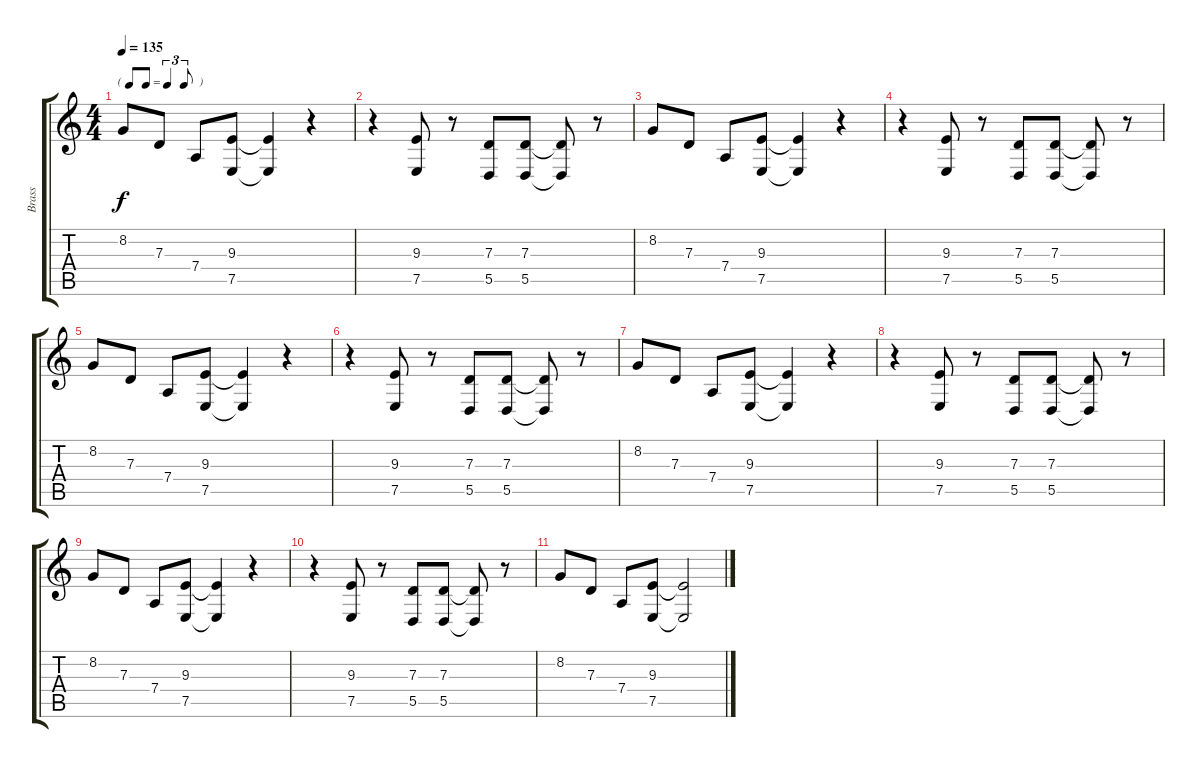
\track ("Brass" "Brass") {instrument synthbrass1}
\staff {score tabs}
\tuning (E4 B3 G3 D3 A2 E2) {hide}
\ts (4 4)
\tf triplet8th
\tempo 135
\clef g2
\ks c
8.2.8{dy f} 7.3.8 7.4.8 (9.3 7.5).8 (9.3{t} 7.5{t}).4 r.4 |
r.4 (9.3 7.5).8 r.8 (7.3 5.5).8 (7.3 5.5).8 (7.3{t} 5.5{t}).8 r.8 |
8.2.8 7.3.8 7.4.8 (9.3 7.5).8 (9.3{t} 7.5{t}).4 r.4 |
r.4 (9.3 7.5).8 r.8 (7.3 5.5).8 (7.3 5.5).8 (7.3{t} 5.5{t}).8 r.8 |
8.2.8 7.3.8 7.4.8 (9.3 7.5).8 (9.3{t} 7.5{t}).4 r.4 |
r.4 (9.3 7.5).8 r.8 (7.3 5.5).8 (7.3 5.5).8 (7.3{t} 5.5{t}).8 r.8 |
8.2.8 7.3.8 7.4.8 (9.3 7.5).8 (9.3{t} 7.5{t}).4 r.4 |
r.4 (9.3 7.5).8 r.8 (7.3 5.5).8 (7.3 5.5).8 (7.3{t} 5.5{t}).8 r.8 |
8.2.8 7.3.8 7.4.8 (9.3 7.5).8 (9.3{t} 7.5{t}).4 r.4 |
r.4 (9.3 7.5).8 r.8 (7.3 5.5).8 (7.3 5.5).8 (7.3{t} 5.5{t}).8 r.8 |
8.2.8 7.3.8 7.4.8 (9.3 7.5).8 (9.3{t} 7.5{t}).2
